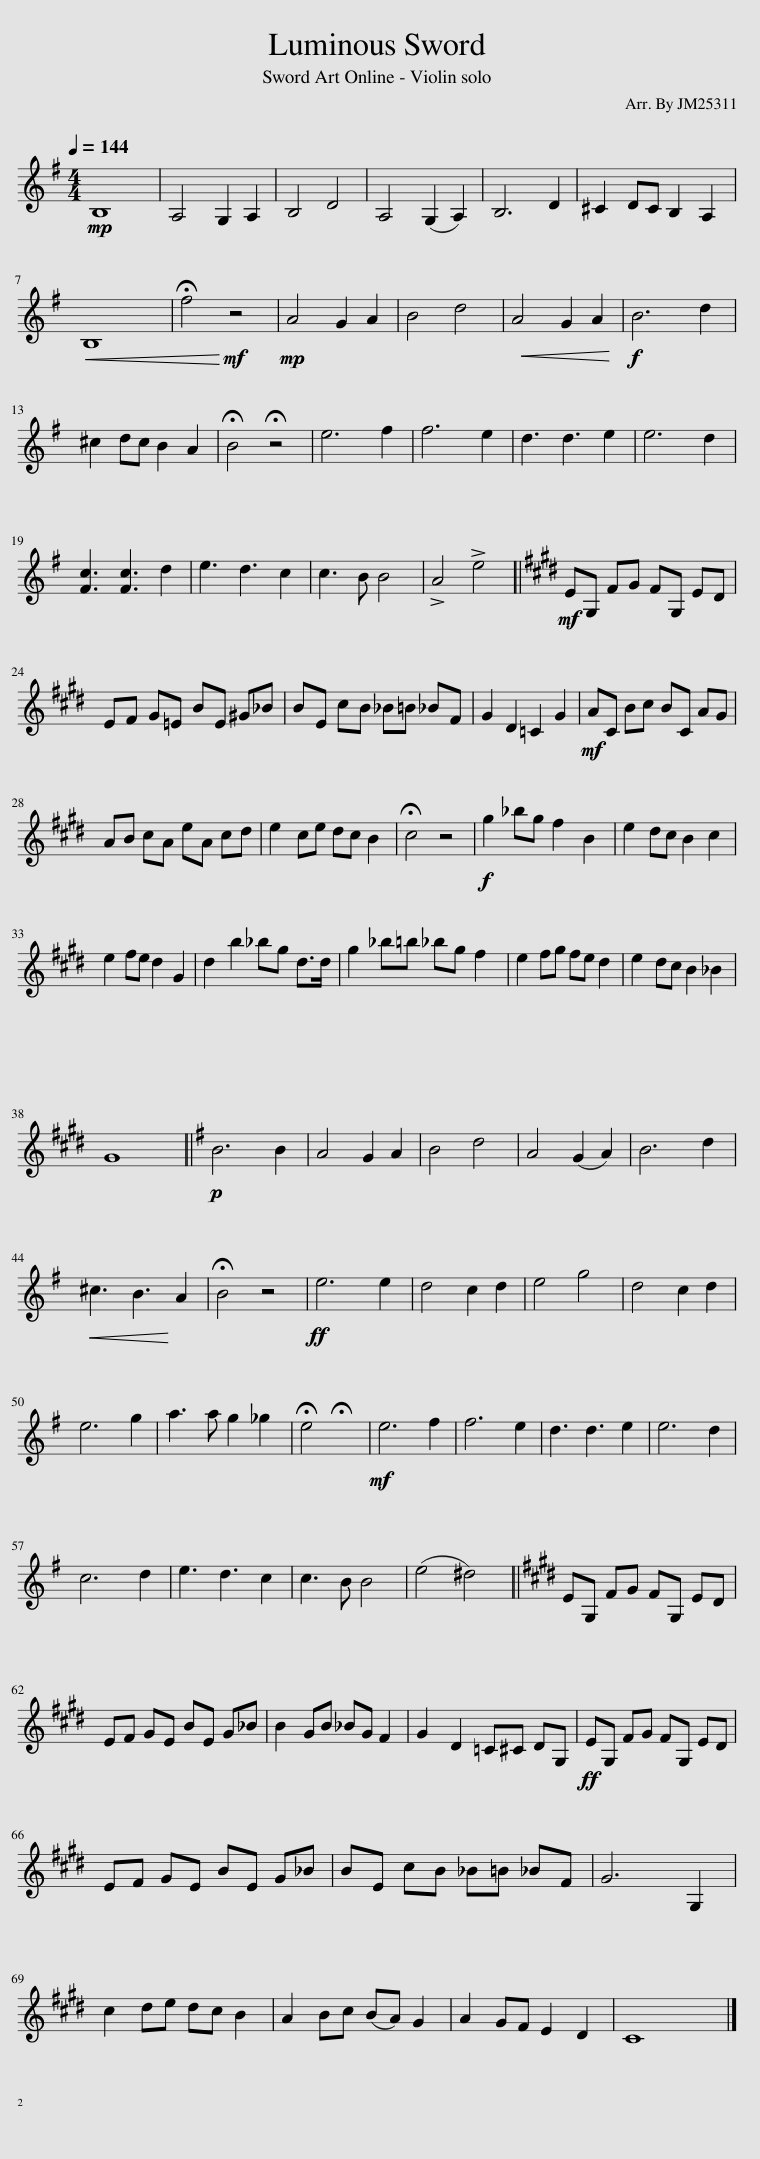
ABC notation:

X:1
L:1/8
Q:1/4=144
M:4/4
I:linebreak $
K:G
V:1 treble
V:1
!mp! B,8 | A,4 G,2 A,2 | B,4 D4 | A,4 (G,2 A,2) | B,6 D2 | %5
 ^C2 DC B,2 A,2 |$!<(! B,8 | !fermata!f4!<)!!mf! z4 |!mp! A4 G2 A2 |!<(! B4 d4!<)! | %10
 A4 G2 A2 |!f! B6 d2 |$ ^c2 dc B2 A2 | !fermata!B4 !fermata!z4 | e6 f2 | %15
 f6 e2 | d3 d3 e2 | e6 d2 |$ [Fc]3 [Fc]3 d2 | e3 d3 c2 | %20
 c3 B B4 | !>!A4 !>!e4 |[K:E]!mf! EG, FG FG, ED |$ EF G=E BE ^G_B | BE cB _B=B _BF | %25
 G2 D2 =C2 G2 |!mf! AC Bc BC AG |$ AB cA eA cd | e2 ce dc B2 | !fermata!c4 z4 | %30
!f! g2 _bg f2 B2 | e2 dc B2 c2 |$[K:E] e2 fe d2 G2 | d2 b2 _bg d>d | g2 _b=b _bg f2 | %35
 e2 fg fe d2 | e2 dc B2 _B2 |$[K:E] G8 |[K:G]!p! B6 B2 | A4 G2 A2 | %40
 B4 d4 | A4 (G2 A2) | B6 d2 |$!<(! ^c3 B3!<)! A2 | !fermata!B4 z4 | %45
!ff! e6 e2 | d4 c2 d2 | e4 g4 | d4 c2 d2 |$ e6 g2 | %50
 a3 a g2 _g2 | !fermata!e4 !fermata!x4 |!mf! e6 f2 | f6 e2 | d3 d3 e2 | %55
 e6 d2 |$ c6 d2 | e3 d3 c2 | c3 B B4 | (e4 ^d4) | %60
[K:E] EG, FG FG, ED |$[K:E] EF GE BE G_B | B2 GB _BG F2 | G2 D2 =C^C DG, |!ff! EG, FG FG, ED |$ %65
[K:E] EF GE BE G_B | BE cB _B=B _BF | G6 G,2 |$[Q:1/4=132] c2 de dc B2 |[Q:1/4=114] A2 Bc (BA) G2 | %70
[Q:1/4=96] A2 GF[Q:1/4=80] E2 D2 | C8 |] %72
